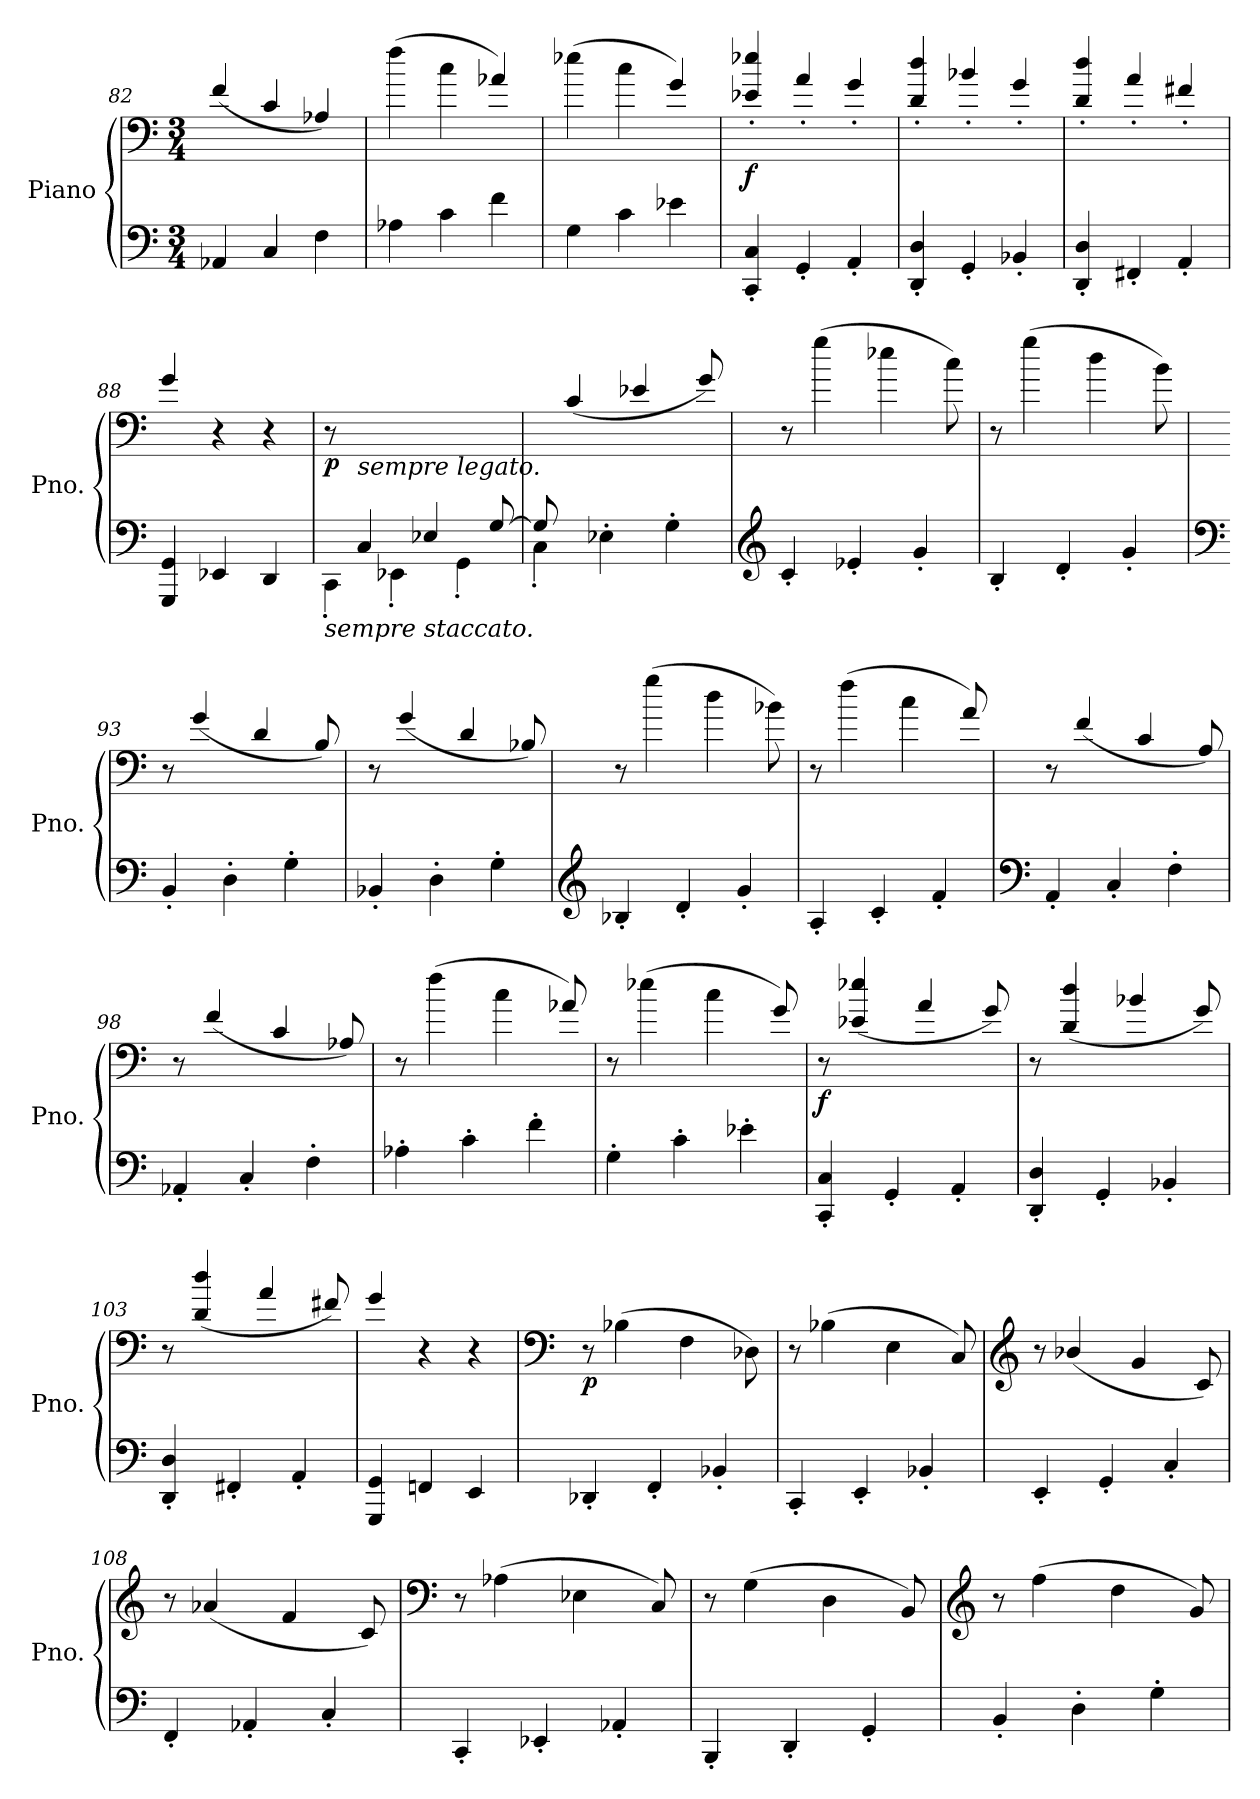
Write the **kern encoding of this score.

**kern	**kern	**dynam
*part1	*part1	*part1
*staff2	*staff1	*staff1/2
*I"Piano	*	*
*I'Pno.	*	*
*clefF4	*clefF4	*
*k[]	*k[]	*
*M3/4	*M3/4	*
=82	=82	=82
4AA-X/	(4f/	.
4C/	4c/	.
4F\	4A-X/)	.
=83	=83	=83
4A-X\	(4ff\	.
4c\	4cc\	.
4f\	4a-X/)	.
!!LO:LB:g=z
=84	=84	=84
4G\	(4ee-X\	.
4c\	4cc\	.
4e-X\	4g/)	.
!!LO:LB:g=z
=85	=85	=85
!	!	!LO:DY:b
4CC/' 4C/'	4e-X/' 4ee-X/'	f
4GG'/	4a'/	.
4AA'/	4g'/	.
=86	=86	=86
4DD/' 4D/'	4d/' 4dd/'	.
4GG'/	4b-X'/	.
4BB-X'/	4g'/	.
=87	=87	=87
4DD/' 4D/'	4d/' 4dd/'	.
4FF#X'/	4a'/	.
4AA'/	4f#X'/	.
=88	=88	=88
4GGG/ 4GG/	4g/	.
4EE-X/	4r	.
4DD/	4r	.
=89	=89	=89
*^	*	*
!LO:TX:b:i:t=sempre staccato.	!	!	!
!	!	!	!LO:DY:b
8ryy	4CC'\	8r	p
!	!	!LO:TX:b:i:t=sempre legato.	!
4C/	.	2ryy	.
.	4EE-X'\	.	.
4E-X/	.	.	.
.	4GG'\	.	.
[8G/	.	8ryy	.
=90	=90	=90	=90
8G/]	4C'\	8ryy	.
2ryy	.	(4c/	.
.	4E-X'\	.	.
.	.	4e-X/	.
.	4G'\	.	.
8ryy	.	8g/)	.
*v	*v	*	*
=91	=91	=91
*clefG2	*	*
4c'/	8r	.
.	(4gg\	.
4e-X'/	.	.
.	4ee-X\	.
4g'/	.	.
.	8cc\)	.
=92	=92	=92
4B'/	8r	.
.	(4gg\	.
4d'/	.	.
.	4dd\	.
4g'/	.	.
.	8b\)	.
=93	=93	=93
*clefF4	*	*
4BB'/	8r	.
.	(4g/	.
4D'\	.	.
.	4d/	.
4G'\	.	.
.	8B/)	.
=94	=94	=94
4BB-X'/	8r	.
.	(4g/	.
4D'\	.	.
.	4d/	.
4G'\	.	.
.	8B-X/)	.
=95	=95	=95
*clefG2	*	*
4B-X'/	8r	.
.	(4gg\	.
4d'/	.	.
.	4dd\	.
4g'/	.	.
.	8b-X\)	.
!!LO:LB:g=z
=96	=96	=96
4A'/	8r	.
.	(4ff\	.
4c'/	.	.
.	4cc\	.
4f'/	.	.
.	8a/)	.
!!LO:LB:g=z
=97	=97	=97
*clefF4	*	*
4AA'/	8r	.
.	(4f/	.
4C'/	.	.
.	4c/	.
4F'\	.	.
.	8A/)	.
=98	=98	=98
4AA-X'/	8r	.
.	(4f/	.
4C'/	.	.
.	4c/	.
4F'\	.	.
.	8A-X/)	.
=99	=99	=99
4A-X'\	8r	.
.	(4ff\	.
4c'\	.	.
.	4cc\	.
4f'\	.	.
.	8a-X/)	.
=100	=100	=100
4G'\	8r	.
.	(4ee-X\	.
4c'\	.	.
.	4cc\	.
4e-X'\	.	.
.	8g/)	.
=101	=101	=101
!	!	!LO:DY:b
4CC/' 4C/'	8r	f
.	(4e-X/ 4ee-X/	.
4GG'/	.	.
.	4a/	.
4AA'/	.	.
.	8g/)	.
=102	=102	=102
4DD/' 4D/'	8r	.
.	(4d/ 4dd/	.
4GG'/	.	.
.	4b-X/	.
4BB-X'/	.	.
.	8g/)	.
=103	=103	=103
4DD/' 4D/'	8r	.
.	(4d/ 4dd/	.
4FF#X'/	.	.
.	4a/	.
4AA'/	.	.
.	8f#X/)	.
=104	=104	=104
4GGG/ 4GG/	4g/	.
4FFn/	4r	.
4EE/	4r	.
=105	=105	=105
*	*clefF4	*
!	!	!LO:DY:b
4DD-X'/	8r	p
.	(4B-X\	.
4FF'/	.	.
.	4F\	.
4BB-X'/	.	.
.	8D-X\)	.
=106	=106	=106
4CC'/	8r	.
.	(4B-X\	.
4EE'/	.	.
.	4E\	.
4BB-X'/	.	.
.	8C/)	.
!!LO:LB:g=z
=107	=107	=107
*	*clefG2	*
4EE'/	8r	.
.	(4b-X/	.
4GG'/	.	.
.	4g/	.
4C'/	.	.
.	8c/)	.
=108	=108	=108
4FF'/	8r	.
.	(4a-X/	.
4AA-X'/	.	.
.	4f/	.
4C'/	.	.
.	8c/)	.
=109	=109	=109
*	*clefF4	*
4CC'/	8r	.
.	(4A-X\	.
4EE-X'/	.	.
.	4E-X\	.
4AA-X'/	.	.
.	8C/)	.
=110	=110	=110
4BBB'/	8r	.
.	(4G\	.
4DD'/	.	.
.	4D\	.
4GG'/	.	.
.	8BB/)	.
=111	=111	=111
*	*clefG2	*
4BB'/	8r	.
.	(4ff\	.
4D'\	.	.
.	4dd\	.
4G'\	.	.
.	8g/)	.
=	=	=
*-	*-	*-
